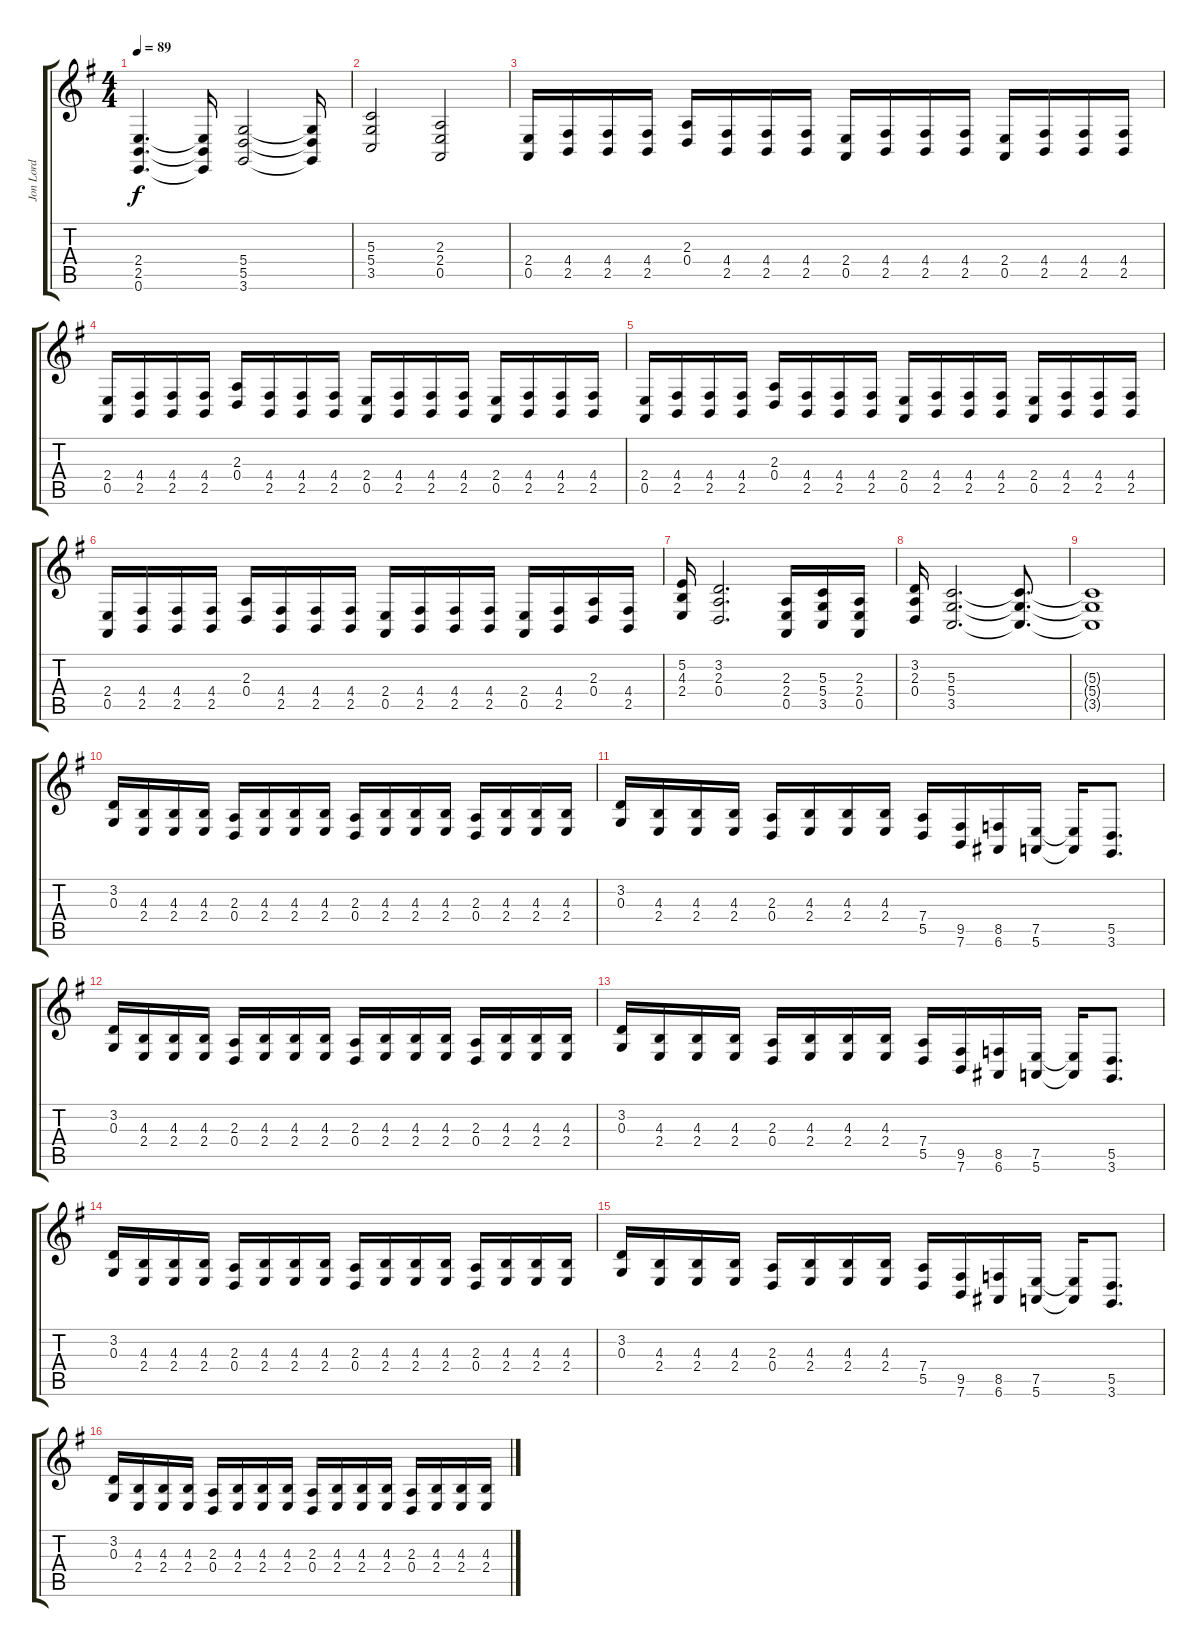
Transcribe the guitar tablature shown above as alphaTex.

\track ("Jon Lord" "Jon Lord") {instrument lead1square}
\staff {score tabs}
\tuning (E4 B3 G3 D3 A2 E2) {hide}
\ts (4 4)
\tempo 89
\clef g2
\ks eminor
(2.4 2.5 0.6).4{d dy f volume 13} (2.4{t} 2.5{t} 0.6{t}).16 (5.4 5.5 3.6).2 (5.4{t} 5.5{t} 3.6{t}).16 |
(5.3 5.4 3.5).2 (2.3 2.4 0.5).2 |
(2.4 0.5).16 (4.4 2.5).16 (4.4 2.5).16 (4.4 2.5).16 (2.3 0.4).16 (4.4 2.5).16 (4.4 2.5).16 (4.4 2.5).16 (2.4 0.5).16 (4.4 2.5).16 (4.4 2.5).16 (4.4 2.5).16 (2.4 0.5).16 (4.4 2.5).16 (4.4 2.5).16 (4.4 2.5).16 |
(2.4 0.5).16 (4.4 2.5).16 (4.4 2.5).16 (4.4 2.5).16 (2.3 0.4).16 (4.4 2.5).16 (4.4 2.5).16 (4.4 2.5).16 (2.4 0.5).16 (4.4 2.5).16 (4.4 2.5).16 (4.4 2.5).16 (2.4 0.5).16 (4.4 2.5).16 (4.4 2.5).16 (4.4 2.5).16 |
(2.4 0.5).16 (4.4 2.5).16 (4.4 2.5).16 (4.4 2.5).16 (2.3 0.4).16 (4.4 2.5).16 (4.4 2.5).16 (4.4 2.5).16 (2.4 0.5).16 (4.4 2.5).16 (4.4 2.5).16 (4.4 2.5).16 (2.4 0.5).16 (4.4 2.5).16 (4.4 2.5).16 (4.4 2.5).16 |
(2.4 0.5).16 (4.4 2.5).16 (4.4 2.5).16 (4.4 2.5).16 (2.3 0.4).16 (4.4 2.5).16 (4.4 2.5).16 (4.4 2.5).16 (2.4 0.5).16 (4.4 2.5).16 (4.4 2.5).16 (4.4 2.5).16 (2.4 0.5).16 (4.4 2.5).16 (2.3 0.4).16 (4.4 2.5).16 |
(5.2 4.3 2.4).16 (3.2 2.3 0.4).2{d} (2.3 2.4 0.5).16 (5.3 5.4 3.5).16 (2.3 2.4 0.5).16 |
(3.2 2.3 0.4).16 (5.3 5.4 3.5).2{d} (5.3{t} 5.4{t} 3.5{t}).8{d} |
(5.3{t} 5.4{t} 3.5{t}).1 |
(3.2 0.3).16 (4.3 2.4).16 (4.3 2.4).16 (4.3 2.4).16 (2.3 0.4).16 (4.3 2.4).16 (4.3 2.4).16 (4.3 2.4).16 (2.3 0.4).16 (4.3 2.4).16 (4.3 2.4).16 (4.3 2.4).16 (2.3 0.4).16 (4.3 2.4).16 (4.3 2.4).16 (4.3 2.4).16 |
(3.2 0.3).16 (4.3 2.4).16 (4.3 2.4).16 (4.3 2.4).16 (2.3 0.4).16 (4.3 2.4).16 (4.3 2.4).16 (4.3 2.4).16 (7.4 5.5).16 (9.5 7.6).16 (8.5 6.6).16 (7.5 5.6).16 (7.5{t} 5.6{t}).16 (5.5 3.6).8{d} |
(3.2 0.3).16 (4.3 2.4).16 (4.3 2.4).16 (4.3 2.4).16 (2.3 0.4).16 (4.3 2.4).16 (4.3 2.4).16 (4.3 2.4).16 (2.3 0.4).16 (4.3 2.4).16 (4.3 2.4).16 (4.3 2.4).16 (2.3 0.4).16 (4.3 2.4).16 (4.3 2.4).16 (4.3 2.4).16 |
(3.2 0.3).16 (4.3 2.4).16 (4.3 2.4).16 (4.3 2.4).16 (2.3 0.4).16 (4.3 2.4).16 (4.3 2.4).16 (4.3 2.4).16 (7.4 5.5).16 (9.5 7.6).16 (8.5 6.6).16 (7.5 5.6).16 (7.5{t} 5.6{t}).16 (5.5 3.6).8{d} |
(3.2 0.3).16 (4.3 2.4).16 (4.3 2.4).16 (4.3 2.4).16 (2.3 0.4).16 (4.3 2.4).16 (4.3 2.4).16 (4.3 2.4).16 (2.3 0.4).16 (4.3 2.4).16 (4.3 2.4).16 (4.3 2.4).16 (2.3 0.4).16 (4.3 2.4).16 (4.3 2.4).16 (4.3 2.4).16 |
(3.2 0.3).16 (4.3 2.4).16 (4.3 2.4).16 (4.3 2.4).16 (2.3 0.4).16 (4.3 2.4).16 (4.3 2.4).16 (4.3 2.4).16 (7.4 5.5).16 (9.5 7.6).16 (8.5 6.6).16 (7.5 5.6).16 (7.5{t} 5.6{t}).16 (5.5 3.6).8{d} |
(3.2 0.3).16 (4.3 2.4).16 (4.3 2.4).16 (4.3 2.4).16 (2.3 0.4).16 (4.3 2.4).16 (4.3 2.4).16 (4.3 2.4).16 (2.3 0.4).16 (4.3 2.4).16 (4.3 2.4).16 (4.3 2.4).16 (2.3 0.4).16 (4.3 2.4).16 (4.3 2.4).16 (4.3 2.4).16
